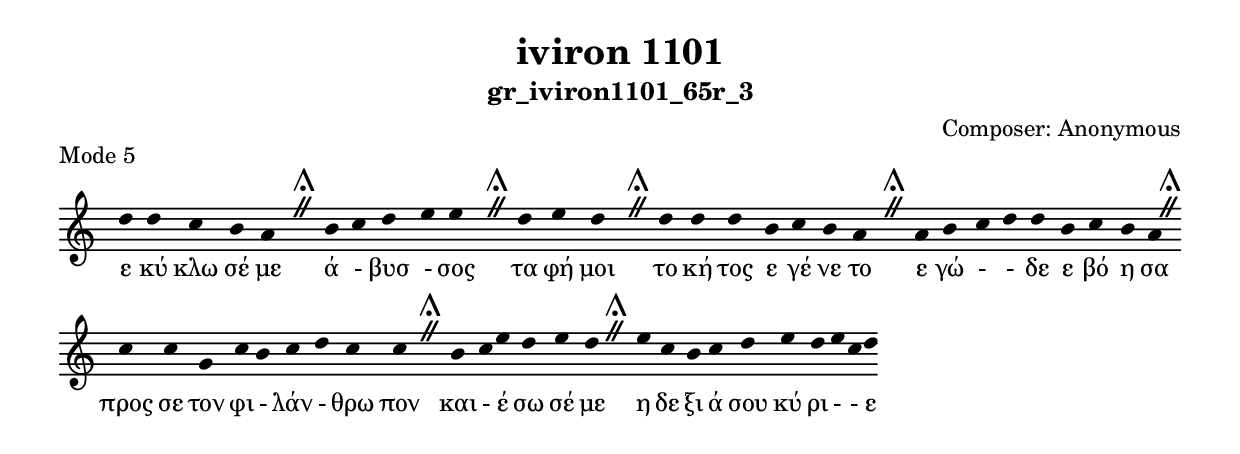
\include "gregorian.ly"

	\header {
 	  title = "iviron 1101"
	  subtitle = "gr_iviron1101_65r_3"
	  composer = "Composer: Αnonymous"
	  piece = "Mode 5"
	}

	chant = {
	  d''4 d''4 c''4 b'4 a'4 \divisioMaior
 b'4 c''4 d''4 e''4 e''4 \divisioMaior
 d''4 e''4 d''4 \divisioMaior
 d''4 d''4 d''4 b'4 c''4 b'4 a'4 \divisioMaior
 a'4 b'4 c''4 d''4 d''4 b'4 c''4 b'4 a'4 \divisioMaior
 c''4 c''4 g'4 c''4 b'4 c''4 d''4 c''4 c''4 \divisioMaior
 b'4 c''4 e''4 d''4 e''4 d''4 \divisioMaior
 e''4 c''4 b'4 c''4 d''4 e''4 d''4 e''4 c''4 d''4\finalis
	}

	verba = \lyricmode {ε κύ κλω σέ με 
ά - βυσ - σος 
τα φή μοι 
το κή τος ε γέ νε το 
ε γώ -  - δε ε βό η σα 
προς σε τον φι - λάν - θρω πον 
και - έ σω σέ με 
η δε ξι ά σου κύ ρι -  - ε 
	}


	\score {
	  \new Staff <<
	  \new Voice = "melody" \chant
	  \new Lyrics = "one" \lyricsto melody \verba
	  >>
	  \layout {
	    \context {
	      \Staff
	      \remove "Time_signature_engraver"
	      \remove "Bar_engraver"
	    }
	    \context {
	      \Voice
	      \remove "Stem_engraver"
	    }
	  }
	}